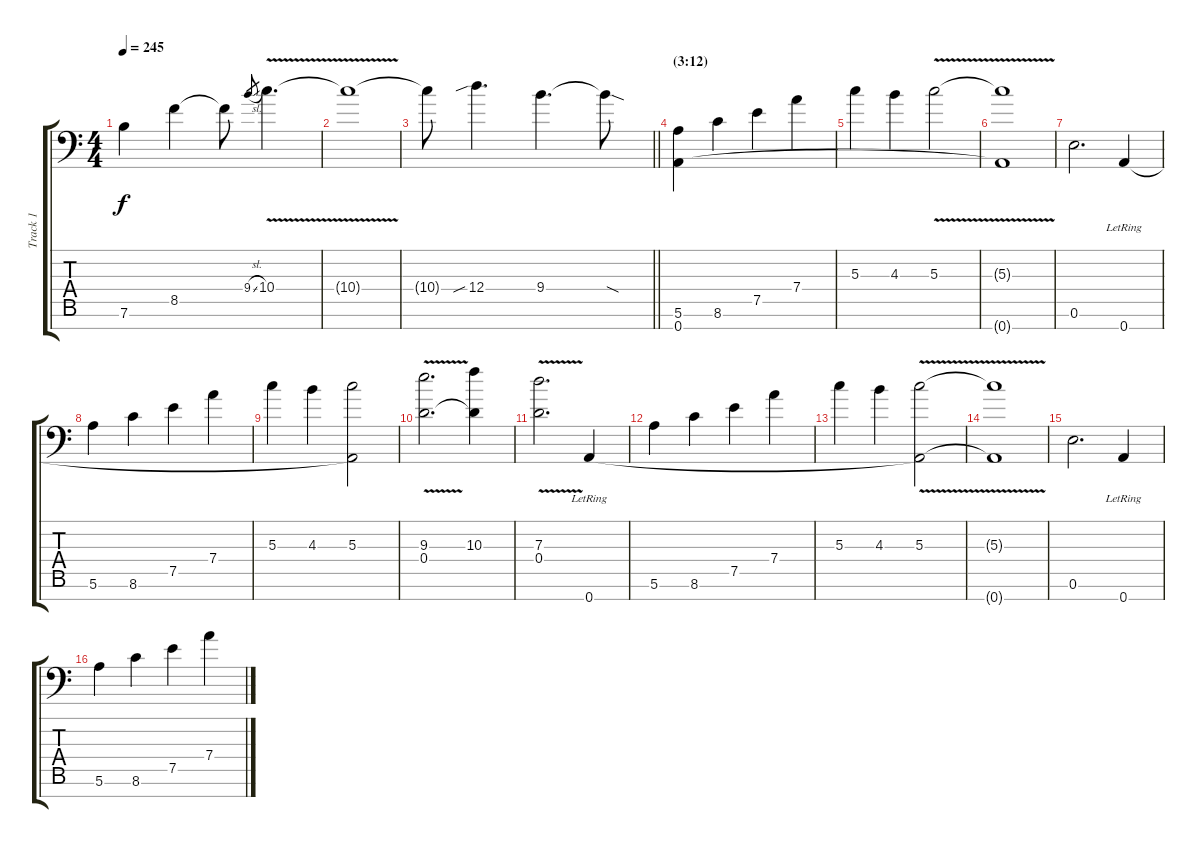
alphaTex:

\track ("Track 1" "Track 1") {instrument overdrivenguitar}
\staff {score tabs}
\tuning (E4 B3 G3 D3 A2 E2 A1) {hide}
\ts (4 4)
\tempo 245
\clef f4
\ks c
7.6{t}.4{dy f} 8.5.4 8.5{t}.8 9.4{sl}.8{gr} 10.4{v}.4{d} |
10.4{t}.1 |
\barLineRight lightlight
10.4{t}.8 12.4{sib}.4{d} 9.4.4{d} 9.4{sod t}.8 |
\section ("" "(3:12)")
(5.6 0.7).4 8.6.4 7.5.4 7.4.4 |
5.3.4 4.3.4 5.3{v}.2 |
(5.3{t} 0.7{t}).1 |
0.6.2{d} 0.7{lr}.4 |
5.6.4 8.6.4 7.5.4 7.4.4 |
5.3.4 4.3.4 (5.3 0.7{t}).2 |
(9.3{v} 0.4).2{d} (10.3 0.4{t}).4 |
(7.3{v} 0.4).2{d} 0.7{lr}.4 |
5.6.4 8.6.4 7.5.4 7.4.4 |
5.3.4 4.3.4 (5.3{v} 0.7{t}).2 |
(5.3{t} 0.7{t}).1 |
0.6.2{d} 0.7{lr}.4 |
5.6.4 8.6.4 7.5.4 7.4.4
